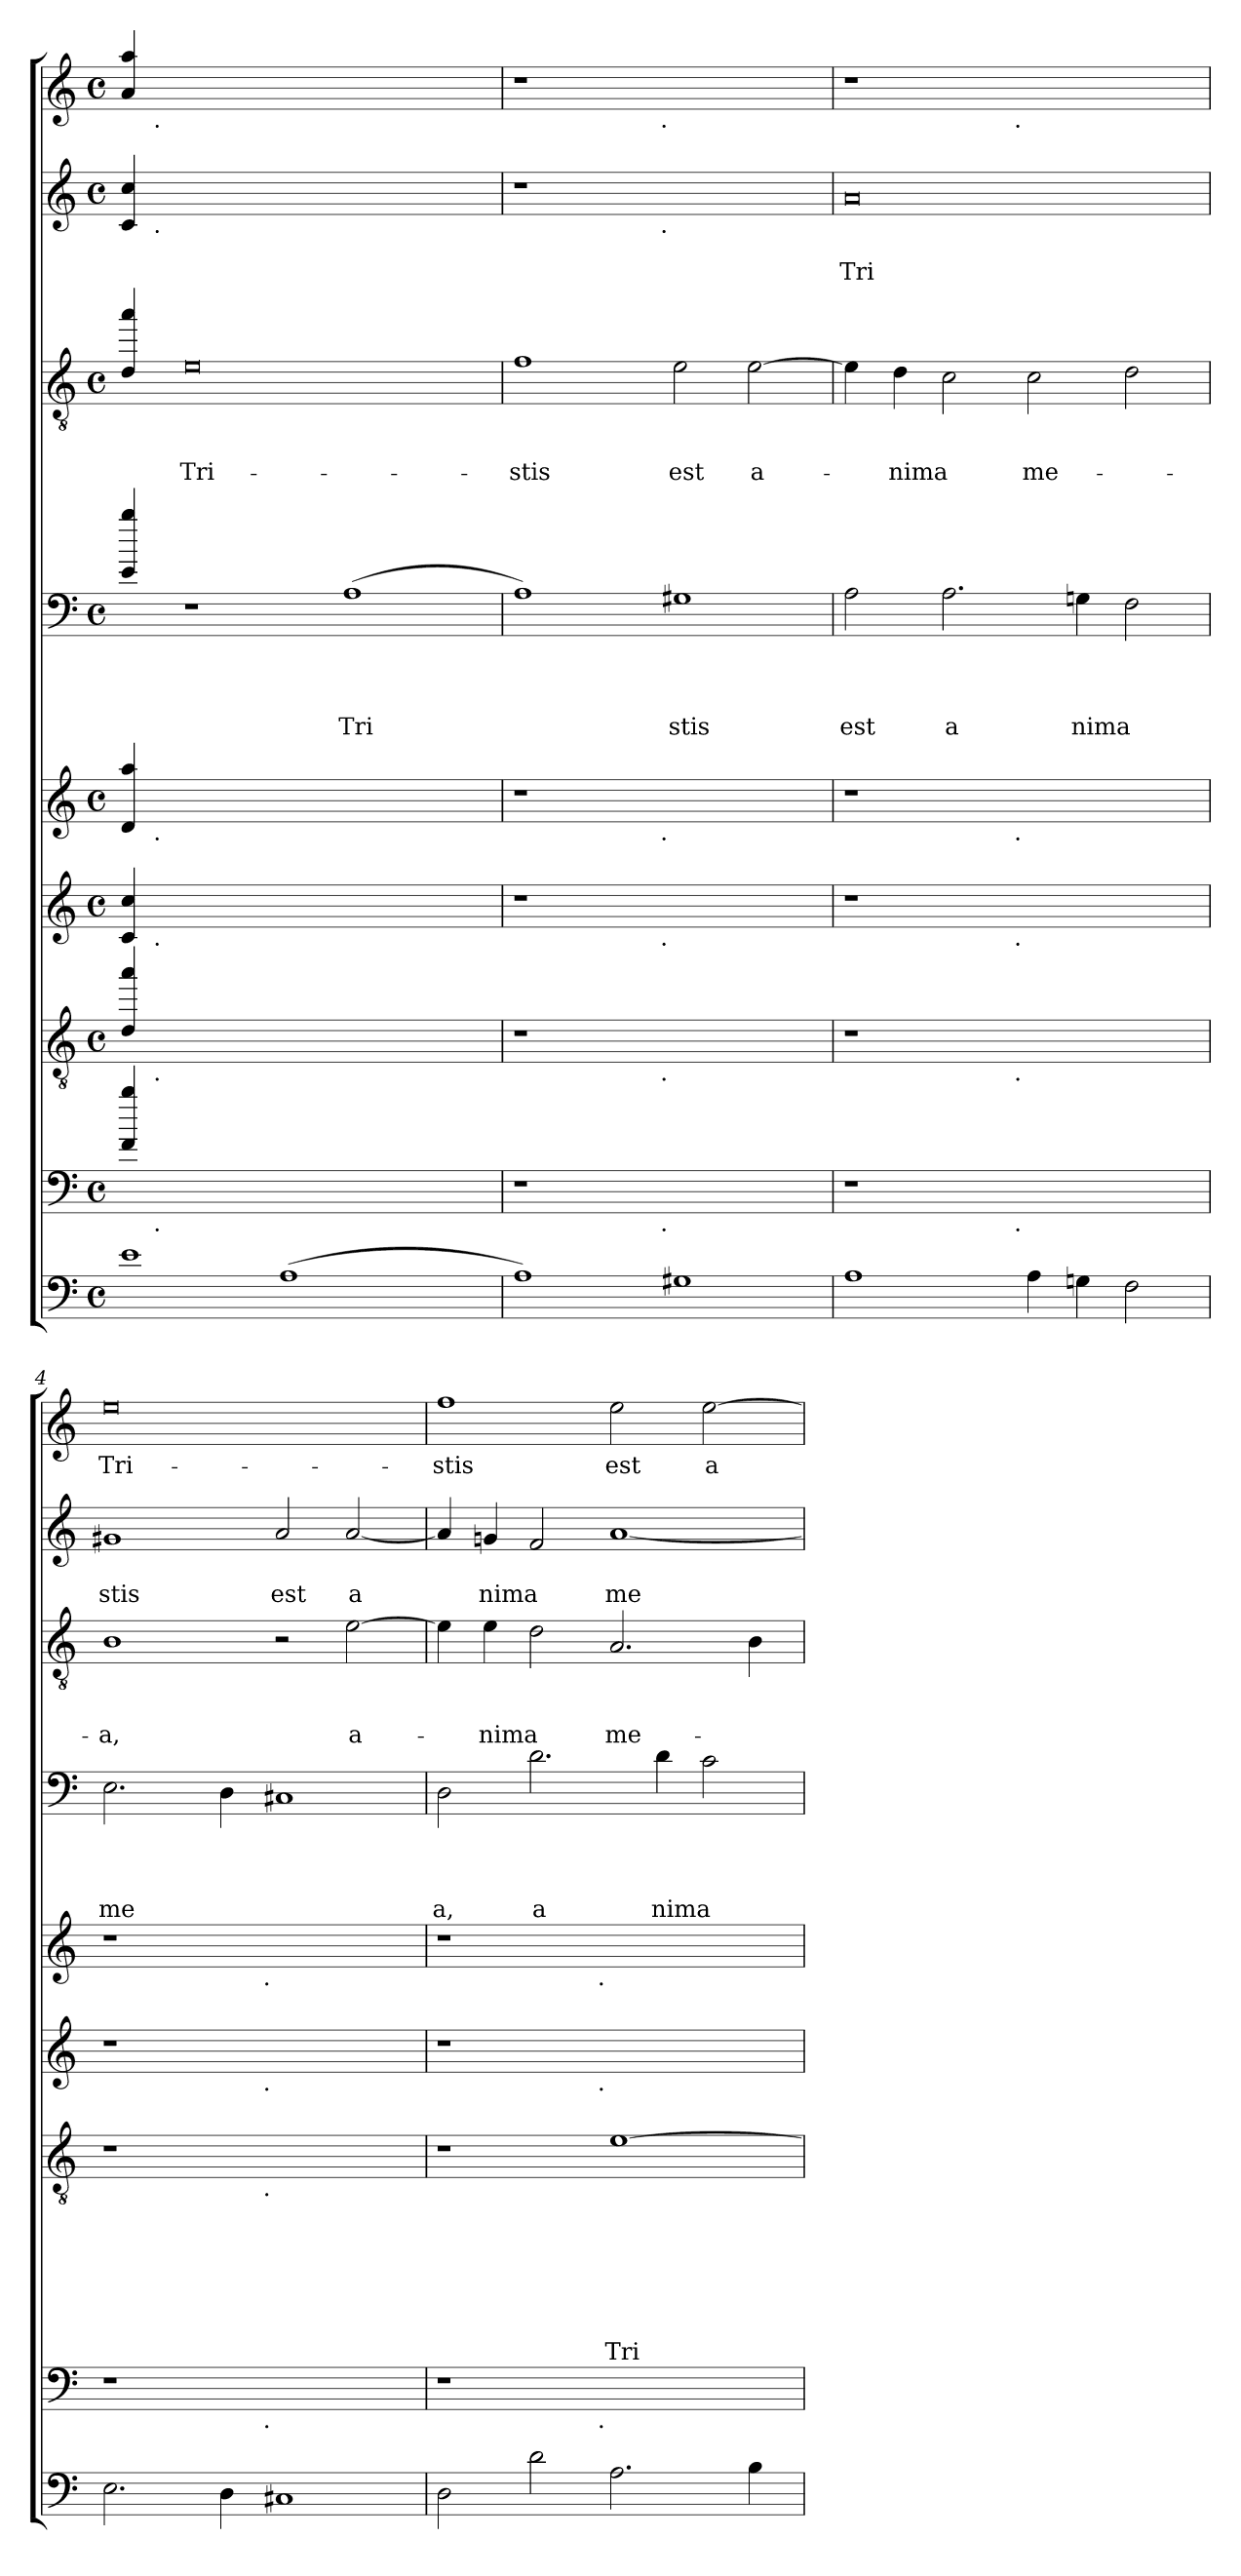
**kern	**kern	**kern	**text	**text	**text	**text	**text	**text	**text	**kern	**kern	**kern	**text	**text	**text	**text	**kern	**text	**text	**text	**kern	**text	**text	**kern	**text
*part9	*part8	*part7	*part7	*part7	*part7	*part7	*part7	*part7	*part7	*part6	*part5	*part4	*part4	*part4	*part4	*part4	*part3	*part3	*part3	*part3	*part2	*part2	*part2	*part1	*part1
*staff9	*staff8	*staff7	*staff7	*staff7	*staff7	*staff7	*staff7	*staff7	*staff7	*staff6	*staff5	*staff4	*staff4	*staff4	*staff4	*staff4	*staff3	*staff3	*staff3	*staff3	*staff2	*staff2	*staff2	*staff1	*staff1
!!LO:PB:g=z
*clefF4	*clefF4	*clefGv2	*	*	*	*	*	*	*	*clefG2	*clefG2	*clefF4	*	*	*	*	*clefGv2	*	*	*	*clefG2	*	*	*clefG2	*
*k[]	*k[]	*k[]	*	*	*	*	*	*	*	*k[]	*k[]	*k[]	*	*	*	*	*k[]	*	*	*	*k[]	*	*	*k[]	*
*C:	*C:	*C:	*	*	*	*	*	*	*	*C:	*C:	*C:	*	*	*	*	*C:	*	*	*	*C:	*	*	*C:	*
*M4/4	*M4/4	*M4/4	*	*	*	*	*	*	*	*M4/4	*M4/4	*M4/4	*	*	*	*	*M4/4	*	*	*	*M4/4	*	*	*M4/4	*
*met(c)	*met(c)	*met(c)	*	*	*	*	*	*	*	*met(c)	*met(c)	*met(c)	*	*	*	*	*met(c)	*	*	*	*met(c)	*	*	*met(c)	*
=1	=1	=1	=1	=1	=1	=1	=1	=1	=1	=1	=1	=1	=1	=1	=1	=1	=1	=1	=1	=1	=1	=1	=1	=1	=1
*	*^	*^	*	*	*	*	*	*	*	*^	*^	*	*	*	*	*	*	*	*	*	*^	*	*	*^	*
1e	4f/ 4bb/	8ryy	4d/ 4aa/	8ryy	.	.	.	.	.	.	.	4c/ 4cc/	8ryy	4d/ 4aa/	8ryy	4e/ 4bb/	.	.	.	.	4d/ 4aa/	.	.	.	4c/ 4cc/	8ryy	.	.	4a/ 4aa/	8ryy	.
!	!	!	!	!	!	!	!	!	!	!	!	!	!	!	!	!	!	!	!	!	!	!	!	!	!	!	!	!	!	!LO:TX:b:t=.	!
!	!	!	!	!	!	!	!	!	!	!	!	!	!	!	!	!	!	!	!	!	!	!	!	!	!	!LO:TX:b:t=.	!	!	!	!	!
!	!	!	!	!	!	!	!	!	!	!	!	!	!	!	!LO:TX:b:t=.	!	!	!	!	!	!	!	!	!	!	!	!	!	!	!	!
!	!	!	!	!	!	!	!	!	!	!	!	!	!LO:TX:b:t=.	!	!	!	!	!	!	!	!	!	!	!	!	!	!	!	!	!	!
!	!	!	!	!LO:TX:b:t=.	!	!	!	!	!	!	!	!	!	!	!	!	!	!	!	!	!	!	!	!	!	!	!	!	!	!	!
!	!	!LO:TX:b:t=.	!	!	!	!	!	!	!	!	!	!	!	!	!	!	!	!	!	!	!	!	!	!	!	!	!	!	!	!	!
.	.	1ryy	.	1ryy	.	.	.	.	.	.	.	.	1ryy	.	1ryy	.	.	.	.	.	.	.	.	.	.	1ryy	.	.	.	1ryy	.
!	!	!	!	!	!	!	!	!	!	!	!	!	!	!	!	!	!	!	!	!	!	!	!	!LO:LY:b	!	!	!	!	!	!	!
.	0ryy	.	0ryy	.	.	.	.	.	.	.	.	0ryy	.	0ryy	.	1r	.	.	.	.	0e	.	.	Tri-	0ryy	.	.	.	0ryy	.	.
(>1A	.	.	.	.	.	.	.	.	.	.	.	.	.	.	.	.	.	.	.	.	.	.	.	.	.	.	.	.	.	.	.
.	.	1ryy	.	1ryy	.	.	.	.	.	.	.	.	1ryy	.	1ryy	.	.	.	.	.	.	.	.	.	.	1ryy	.	.	.	1ryy	.
!	!	!	!	!	!	!	!	!	!	!	!	!	!	!	!	!	!	!	!	!LO:LY:b	!	!	!	!	!	!	!	!	!	!	!
.	.	.	.	.	.	.	.	.	.	.	.	.	.	.	.	(>1A	.	.	.	Tri	.	.	.	.	.	.	.	.	.	.	.
4ryy	.	.	.	.	.	.	.	.	.	.	.	.	.	.	.	.	.	.	.	.	.	.	.	.	.	.	.	.	.	.	.
.	.	8ryy	.	8ryy	.	.	.	.	.	.	.	.	8ryy	.	8ryy	.	.	.	.	.	.	.	.	.	.	8ryy	.	.	.	8ryy	.
=2	=2	=2	=2	=2	=2	=2	=2	=2	=2	=2	=2	=2	=2	=2	=2	=2	=2	=2	=2	=2	=2	=2	=2	=2	=2	=2	=2	=2	=2	=2	=2
!	!	!	!	!	!	!	!	!	!	!	!	!	!	!	!	!	!	!	!	!	!	!	!	!LO:LY:b	!	!	!	!	!	!	!
1A)	1r	2ryy	1r	2ryy	.	.	.	.	.	.	.	1r	2ryy	1r	2ryy	1A)	.	.	.	.	1f	.	.	-stis	1r	2ryy	.	.	1r	2ryy	.
.	.	4...ryy	.	4...ryy	.	.	.	.	.	.	.	.	4...ryy	.	4...ryy	.	.	.	.	.	.	.	.	.	.	4...ryy	.	.	.	4...ryy	.
!	!	!	!	!	!	!	!	!	!	!	!	!	!	!	!	!	!	!	!	!	!	!	!	!	!	!	!	!	!	!LO:TX:b:t=.	!
!	!	!	!	!	!	!	!	!	!	!	!	!	!	!	!	!	!	!	!	!	!	!	!	!	!	!LO:TX:b:t=.	!	!	!	!	!
!	!	!	!	!	!	!	!	!	!	!	!	!	!	!	!LO:TX:b:t=.	!	!	!	!	!	!	!	!	!	!	!	!	!	!	!	!
!	!	!	!	!	!	!	!	!	!	!	!	!	!LO:TX:b:t=.	!	!	!	!	!	!	!	!	!	!	!	!	!	!	!	!	!	!
!	!	!	!	!LO:TX:b:t=.	!	!	!	!	!	!	!	!	!	!	!	!	!	!	!	!	!	!	!	!	!	!	!	!	!	!	!
!	!	!LO:TX:b:t=.	!	!	!	!	!	!	!	!	!	!	!	!	!	!	!	!	!	!	!	!	!	!	!	!	!	!	!	!	!
.	.	1ryy	.	1ryy	.	.	.	.	.	.	.	.	1ryy	.	1ryy	.	.	.	.	.	.	.	.	.	.	1ryy	.	.	.	1ryy	.
!	!	!	!	!	!	!	!	!	!	!	!	!	!	!	!	!	!	!	!	!LO:LY:b	!	!	!	!LO:LY:b	!	!	!	!	!	!	!
1G#X>	1ryy	.	1ryy	.	.	.	.	.	.	.	.	1ryy	.	1ryy	.	1G#X	.	.	.	stis	2e\	.	.	est	1ryy	.	.	.	1ryy	.	.
!	!	!	!	!	!	!	!	!	!	!	!	!	!	!	!	!	!	!	!	!	!	!	!	!LO:LY:b	!	!	!	!	!	!	!
.	.	.	.	.	.	.	.	.	.	.	.	.	.	.	.	.	.	.	.	.	[>2e\	.	.	a-	.	.	.	.	.	.	.
.	.	32ryy	.	32ryy	.	.	.	.	.	.	.	.	32ryy	.	32ryy	.	.	.	.	.	.	.	.	.	.	32ryy	.	.	.	32ryy	.
=3	=3	=3	=3	=3	=3	=3	=3	=3	=3	=3	=3	=3	=3	=3	=3	=3	=3	=3	=3	=3	=3	=3	=3	=3	=3	=3	=3	=3	=3	=3	=3
!	!	!	!	!	!	!	!	!	!	!	!	!	!	!	!	!	!	!	!	!LO:LY:b	!	!	!	!	!	!	!	!LO:LY:b	!	!	!
*	*	*	*	*	*	*	*	*	*	*	*	*	*	*	*	*	*	*	*	*	*	*	*	*	*v	*v	*	*	*	*	*
1A	1r	2ryy	1r	2ryy	.	.	.	.	.	.	.	1r	2ryy	1r	2ryy	2A\	.	.	.	est	4e\]	.	.	.	0a	.	Tri	1r	2ryy	.
!	!	!	!	!	!	!	!	!	!	!	!	!	!	!	!	!	!	!	!	!	!	!	!	!LO:LY:b	!	!	!	!	!	!
.	.	.	.	.	.	.	.	.	.	.	.	.	.	.	.	.	.	.	.	.	4d\	.	.	-nima	.	.	.	.	.	.
!	!	!	!	!	!	!	!	!	!	!	!	!	!	!	!	!	!	!	!	!LO:LY:b	!	!	!	!	!	!	!	!	!	!
.	.	4...ryy	.	4...ryy	.	.	.	.	.	.	.	.	4...ryy	.	4...ryy	2.A\	.	.	.	a	2c\	.	.	.	.	.	.	.	4...ryy	.
!	!	!	!	!	!	!	!	!	!	!	!	!	!	!	!	!	!	!	!	!	!	!	!	!	!	!	!	!	!LO:TX:b:t=.	!
!	!	!	!	!	!	!	!	!	!	!	!	!	!	!	!LO:TX:b:t=.	!	!	!	!	!	!	!	!	!	!	!	!	!	!	!
!	!	!	!	!	!	!	!	!	!	!	!	!	!LO:TX:b:t=.	!	!	!	!	!	!	!	!	!	!	!	!	!	!	!	!	!
!	!	!	!	!LO:TX:b:t=.	!	!	!	!	!	!	!	!	!	!	!	!	!	!	!	!	!	!	!	!	!	!	!	!	!	!
!	!	!LO:TX:b:t=.	!	!	!	!	!	!	!	!	!	!	!	!	!	!	!	!	!	!	!	!	!	!	!	!	!	!	!	!
.	.	1ryy	.	1ryy	.	.	.	.	.	.	.	.	1ryy	.	1ryy	.	.	.	.	.	.	.	.	.	.	.	.	.	1ryy	.
!	!	!	!	!	!	!	!	!	!	!	!	!	!	!	!	!	!	!	!	!	!	!	!	!LO:LY:b	!	!	!	!	!	!
4A\	1ryy	.	1ryy	.	.	.	.	.	.	.	.	1ryy	.	1ryy	.	.	.	.	.	.	2c\	.	.	me-	.	.	.	1ryy	.	.
!	!	!	!	!	!	!	!	!	!	!	!	!	!	!	!	!	!	!	!	!LO:LY:b	!	!	!	!	!	!	!	!	!	!
4Gn\	.	.	.	.	.	.	.	.	.	.	.	.	.	.	.	4Gn\	.	.	.	nima	.	.	.	.	.	.	.	.	.	.
2F>\	.	.	.	.	.	.	.	.	.	.	.	.	.	.	.	2F\	.	.	.	.	2d\	.	.	.	.	.	.	.	.	.
.	.	32ryy	.	32ryy	.	.	.	.	.	.	.	.	32ryy	.	32ryy	.	.	.	.	.	.	.	.	.	.	.	.	.	32ryy	.
=4	=4	=4	=4	=4	=4	=4	=4	=4	=4	=4	=4	=4	=4	=4	=4	=4	=4	=4	=4	=4	=4	=4	=4	=4	=4	=4	=4	=4	=4	=4
!	!	!	!	!	!	!	!	!	!	!	!	!	!	!	!	!	!	!	!	!LO:LY:b	!	!	!	!LO:LY:b	!	!	!LO:LY:b	!	!	!LO:LY:b
*	*	*	*	*	*	*	*	*	*	*	*	*	*	*	*	*	*	*	*	*	*	*	*	*	*	*	*	*v	*v	*
2.E\	1r	2ryy	1r	2ryy	.	.	.	.	.	.	.	1r	2ryy	1r	2ryy	2.E\	.	.	.	me	1B	.	.	-a,	1g#X	.	stis	0ee	Tri-
.	.	4...ryy	.	4...ryy	.	.	.	.	.	.	.	.	4...ryy	.	4...ryy	.	.	.	.	.	.	.	.	.	.	.	.	.	.
4D\	.	.	.	.	.	.	.	.	.	.	.	.	.	.	.	4D\	.	.	.	.	.	.	.	.	.	.	.	.	.
!	!	!	!	!	!	!	!	!	!	!	!	!	!	!	!LO:TX:b:t=.	!	!	!	!	!	!	!	!	!	!	!	!	!	!
!	!	!	!	!	!	!	!	!	!	!	!	!	!LO:TX:b:t=.	!	!	!	!	!	!	!	!	!	!	!	!	!	!	!	!
!	!	!	!	!LO:TX:b:t=.	!	!	!	!	!	!	!	!	!	!	!	!	!	!	!	!	!	!	!	!	!	!	!	!	!
!	!	!LO:TX:b:t=.	!	!	!	!	!	!	!	!	!	!	!	!	!	!	!	!	!	!	!	!	!	!	!	!	!	!	!
.	.	1ryy	.	1ryy	.	.	.	.	.	.	.	.	1ryy	.	1ryy	.	.	.	.	.	.	.	.	.	.	.	.	.	.
!	!	!	!	!	!	!	!	!	!	!	!	!	!	!	!	!	!	!	!	!	!	!	!	!	!	!	!LO:LY:b	!	!
1C#X<	1ryy	.	1ryy	.	.	.	.	.	.	.	.	1ryy	.	1ryy	.	1C#X	.	.	.	.	2r	.	.	.	2a/	.	est	.	.
!	!	!	!	!	!	!	!	!	!	!	!	!	!	!	!	!	!	!	!	!	!	!	!	!LO:LY:b	!	!	!LO:LY:b	!	!
.	.	.	.	.	.	.	.	.	.	.	.	.	.	.	.	.	.	.	.	.	[>2e\	.	.	a-	[<2a/	.	a	.	.
.	.	32ryy	.	32ryy	.	.	.	.	.	.	.	.	32ryy	.	32ryy	.	.	.	.	.	.	.	.	.	.	.	.	.	.
=5	=5	=5	=5	=5	=5	=5	=5	=5	=5	=5	=5	=5	=5	=5	=5	=5	=5	=5	=5	=5	=5	=5	=5	=5	=5	=5	=5	=5	=5
!	!	!	!	!	!	!	!	!	!	!	!	!	!	!	!	!	!	!	!	!LO:LY:b	!	!	!	!	!	!	!	!	!LO:LY:b
*	*	*	*v	*v	*	*	*	*	*	*	*	*	*	*	*	*	*	*	*	*	*	*	*	*	*	*	*	*	*
2D\	1r	2ryy	1r	.	.	.	.	.	.	.	1r	2ryy	1r	2ryy	2D\	.	.	.	a,	4e\]	.	.	.	4a/]	.	.	1ff	-stis
!	!	!	!	!	!	!	!	!	!	!	!	!	!	!	!	!	!	!	!	!	!	!	!LO:LY:b	!	!	!LO:LY:b	!	!
.	.	.	.	.	.	.	.	.	.	.	.	.	.	.	.	.	.	.	.	4e\	.	.	-nima	4gn/	.	nima	.	.
!	!	!	!	!	!	!	!	!	!	!	!	!	!	!	!	!	!	!	!LO:LY:b	!	!	!	!	!	!	!	!	!
2d\	.	4...ryy	.	.	.	.	.	.	.	.	.	4...ryy	.	4...ryy	2.d\	.	.	.	a	2d\	.	.	.	2f/	.	.	.	.
!	!	!	!	!	!	!	!	!	!	!	!	!	!	!LO:TX:b:t=.	!	!	!	!	!	!	!	!	!	!	!	!	!	!
!	!	!	!	!	!	!	!	!	!	!	!	!LO:TX:b:t=.	!	!	!	!	!	!	!	!	!	!	!	!	!	!	!	!
!	!	!LO:TX:b:t=.	!	!	!	!	!	!	!	!	!	!	!	!	!	!	!	!	!	!	!	!	!	!	!	!	!	!
.	.	1ryy	.	.	.	.	.	.	.	.	.	1ryy	.	1ryy	.	.	.	.	.	.	.	.	.	.	.	.	.	.
!	!	!	!	!	!	!	!	!	!	!LO:LY:b	!	!	!	!	!	!	!	!	!	!	!	!	!LO:LY:b	!	!	!LO:LY:b	!	!LO:LY:b
2.A>\	1ryy	.	[>1e	.	.	.	.	.	.	Tri	1ryy	.	1ryy	.	.	.	.	.	.	2.A/	.	.	me-	[>1a	.	me	2ee\	est
!	!	!	!	!	!	!	!	!	!	!	!	!	!	!	!	!	!	!	!LO:LY:b	!	!	!	!	!	!	!	!	!
.	.	.	.	.	.	.	.	.	.	.	.	.	.	.	4d\	.	.	.	nima	.	.	.	.	.	.	.	.	.
!	!	!	!	!	!	!	!	!	!	!	!	!	!	!	!	!	!	!	!	!	!	!	!	!	!	!	!	!LO:LY:b
.	.	.	.	.	.	.	.	.	.	.	.	.	.	.	2c\	.	.	.	.	.	.	.	.	.	.	.	[>2ee\	a-
4B\	.	.	.	.	.	.	.	.	.	.	.	.	.	.	.	.	.	.	.	4B\	.	.	.	.	.	.	.	.
.	.	32ryy	.	.	.	.	.	.	.	.	.	32ryy	.	32ryy	.	.	.	.	.	.	.	.	.	.	.	.	.	.
*	*	*	*	*	*	*	*	*	*	*	*v	*v	*	*	*	*	*	*	*	*	*	*	*	*	*	*	*	*
*	*v	*v	*	*	*	*	*	*	*	*	*	*v	*v	*	*	*	*	*	*	*	*	*	*	*	*	*	*
=	=	=	=	=	=	=	=	=	=	=	=	=	=	=	=	=	=	=	=	=	=	=	=	=	=
*-	*-	*-	*-	*-	*-	*-	*-	*-	*-	*-	*-	*-	*-	*-	*-	*-	*-	*-	*-	*-	*-	*-	*-	*-	*-
